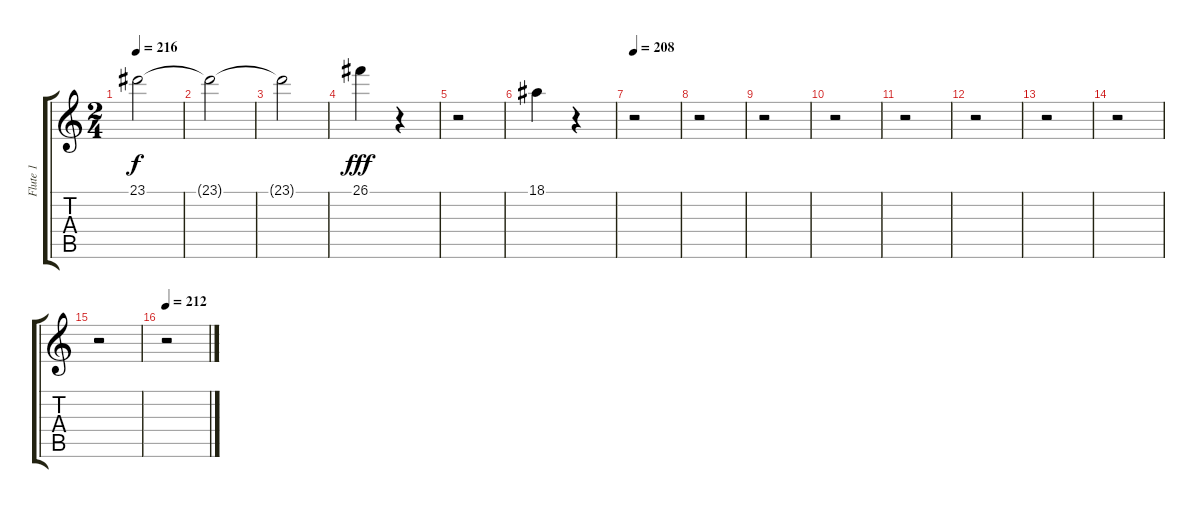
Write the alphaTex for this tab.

\track ("Flute 1" "Flute 1") {instrument flute}
\staff {score tabs}
\tuning (E4 B3 G3 D3 A2 E2) {hide}
\ts (2 4)
\tempo 216
\clef g2
\ks c
23.1{t}.2{dy f} |
23.1{t}.2 |
23.1{t}.2 |
26.1.4{dy fff} r.4 |
r.2 |
18.1.4 r.4 |
\tempo 208
r.2 |
r.2 |
r.2 |
r.2 |
r.2 |
r.2 |
r.2 |
r.2 |
r.2 |
\tempo 212
r.2
